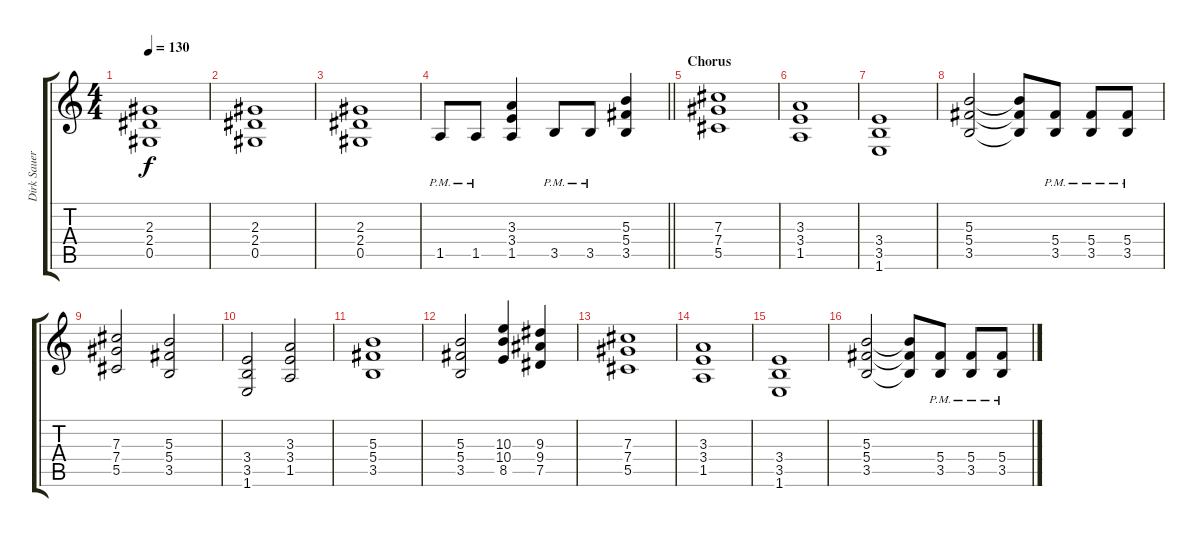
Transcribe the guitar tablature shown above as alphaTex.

\track ("Dirk Sauer" "Dirk Sauer") {instrument distortionguitar}
\staff {score tabs}
\tuning (Eb4 Bb3 Gb3 Db3 Ab2 Eb2) {hide}
\ts (4 4)
\tempo 130
\clef g2
\ks c
(2.3 2.4 0.5).1{dy f} |
(2.3 2.4 0.5).1 |
(2.3 2.4 0.5).1 |
\barLineRight lightlight
1.5{pm}.8 1.5{pm}.8 (3.3 3.4 1.5).4 3.5{pm}.8 3.5{pm}.8 (5.3 5.4 3.5).4 |
\section ("" "Chorus")
(7.3 7.4 5.5).1 |
(3.3 3.4 1.5).1 |
(3.4 3.5 1.6).1 |
(5.3 5.4 3.5).2 (5.3{t} 5.4{t} 3.5{t}).8 (5.4 3.5{pm}).8 (5.4 3.5{pm}).8 (5.4 3.5{pm}).8 |
(7.3 7.4 5.5).2 (5.3 5.4 3.5).2 |
(3.4 3.5 1.6).2 (3.3 3.4 1.5).2 |
(5.3 5.4 3.5).1 |
(5.3 5.4 3.5).2 (10.3 10.4 8.5).4 (9.3 9.4 7.5).4 |
(7.3 7.4 5.5).1 |
(3.3 3.4 1.5).1 |
(3.4 3.5 1.6).1 |
(5.3 5.4 3.5).2 (5.3{t} 5.4{t} 3.5{t}).8 (5.4 3.5{pm}).8 (5.4 3.5{pm}).8 (5.4 3.5{pm}).8
